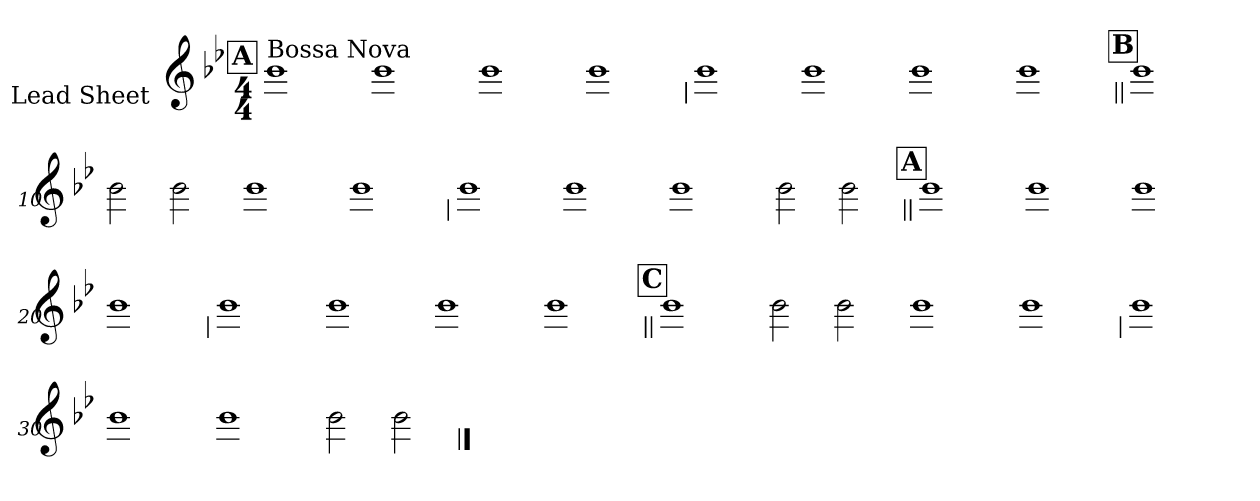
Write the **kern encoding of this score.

**kern
*part1
*staff1
*I"Lead Sheet
*stria0
*clefG2
*k[b-e-]
*B-:
*M4/4
!!LO:REH:place=s1:a:t=A
=1||
!LO:TX:a:t=Bossa Nova
1b-
=2-
1b-
=3-
1b-
=4-
1b-
!!LO:LB:g=z
=5
1b-
=6-
1b-
=7-
1b-
=8-
1b-
!!LO:LB:g=z
!!LO:REH:place=s1:a:t=B
=9||
1b-
=10-
2b-
2b-
=11-
1b-
=12-
1b-
!!LO:LB:g=z
=13
1b-
=14-
1b-
=15-
1b-
=16-
2b-
2b-
!!LO:LB:g=z
!!LO:REH:place=s1:a:t=A
=17||
1b-
=18-
1b-
=19-
1b-
=20-
1b-
!!LO:LB:g=z
=21
1b-
=22-
1b-
=23-
1b-
=24-
1b-
!!LO:LB:g=z
!!LO:REH:place=s1:a:t=C
=25||
1b-
=26-
2b-
2b-
=27-
1b-
=28-
1b-
!!LO:LB:g=z
=29
1b-
=30-
1b-
=31-
1b-
=32-
2b-
2b-
==
*-
